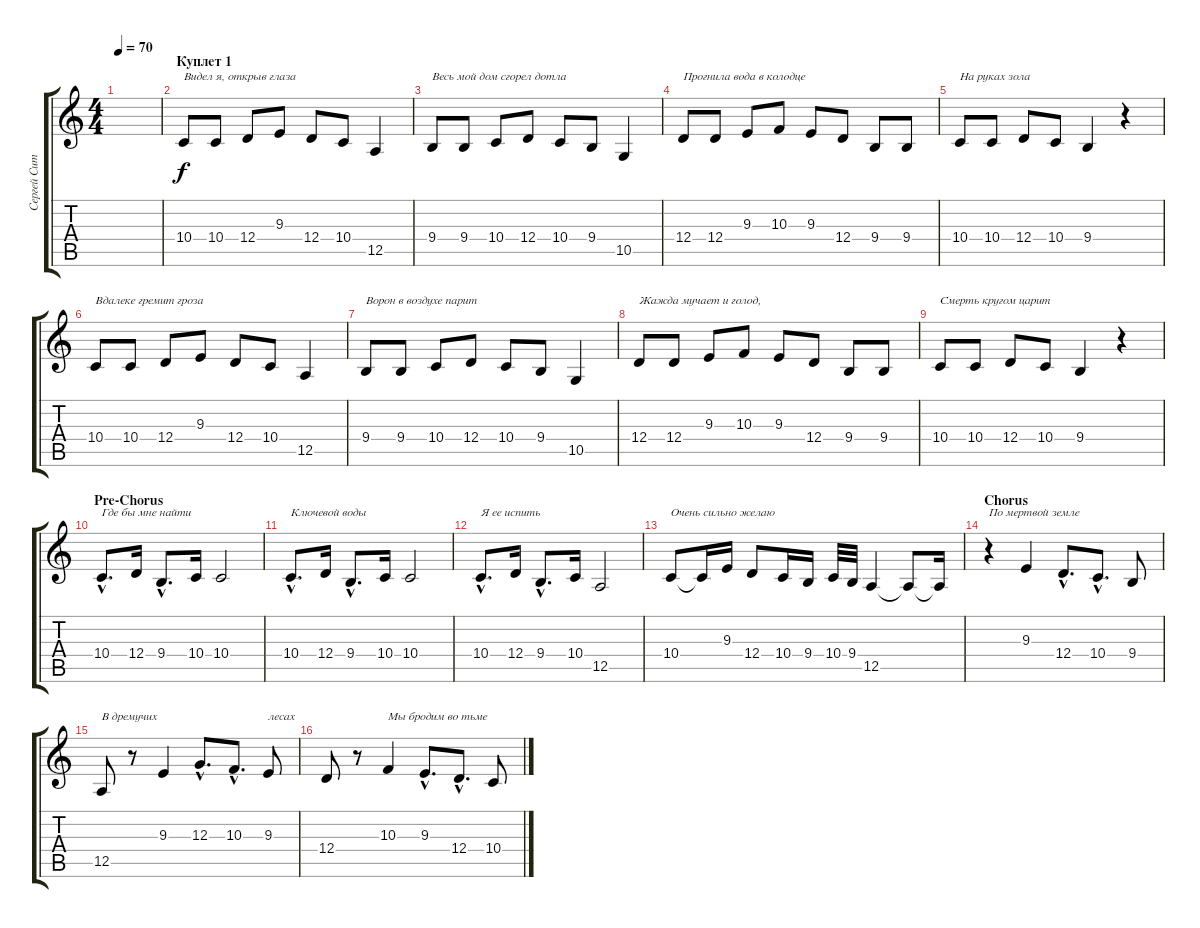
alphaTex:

\track ("Сергей Ситников" "Сергей Сит") {instrument choiraahs}
\staff {score tabs}
\tuning (E4 B3 G3 D3 A2 E2) {hide}
\ts (4 4)
\tempo 70
\clef g2
\ks c
|
\section ("" "Куплет 1")
10.4.8{txt "Видел я, открыв глаза"} 10.4.8 12.4.8 9.3.8 12.4.8 10.4.8 12.5.4 |
9.4.8{txt "Весь мой дом сгорел дотла"} 9.4.8 10.4.8 12.4.8 10.4.8 9.4.8 10.5.4 |
12.4.8{txt "Прогнила вода в колодце"} 12.4.8 9.3.8 10.3.8 9.3.8 12.4.8 9.4.8 9.4.8 |
10.4.8{txt "На руках зола"} 10.4.8 12.4.8 10.4.8 9.4.4 r.4 |
10.4.8{txt "Вдалеке гремит гроза"} 10.4.8 12.4.8 9.3.8 12.4.8 10.4.8 12.5.4 |
9.4.8{txt "Ворон в воздухе парит"} 9.4.8 10.4.8 12.4.8 10.4.8 9.4.8 10.5.4 |
12.4.8{txt "Жажда мучает и голод,"} 12.4.8 9.3.8 10.3.8 9.3.8 12.4.8 9.4.8 9.4.8 |
10.4.8{txt "Смерть кругом царит"} 10.4.8 12.4.8 10.4.8 9.4.4 r.4 |
\section ("" "Pre-Chorus")
10.4{hac}.8{d txt "Где бы мне найти"} 12.4.16 9.4{hac}.8{d} 10.4.16 10.4.2 |
10.4{hac}.8{d txt "Ключевой воды"} 12.4.16 9.4{hac}.8{d} 10.4.16 10.4.2 |
10.4{hac}.8{d txt "Я ее испить"} 12.4.16 9.4{hac}.8{d} 10.4.16 12.5.2 |
10.4.8{txt "Очень сильно желаю"} 10.4{t}.16 9.3.16 12.4.8 10.4.16 9.4.16 10.4.32 9.4.32 12.5.4 12.5{t}.8 12.5{t}.16 |
\section ("" "Chorus")
r.4{txt "По мертвой земле"} 9.3.4 12.4{hac}.8{d} 10.4{hac}.8{d} 9.4.8 |
12.5.8{txt "В дремучих"} r.8 9.3.4 12.3{hac}.8{d} 10.3{hac}.8{d} 9.3.8{txt "лесах"} |
12.4.8 r.8 10.3.4{txt "Мы бродим во тьме"} 9.3{hac}.8{d} 12.4{hac}.8{d} 10.4.8
